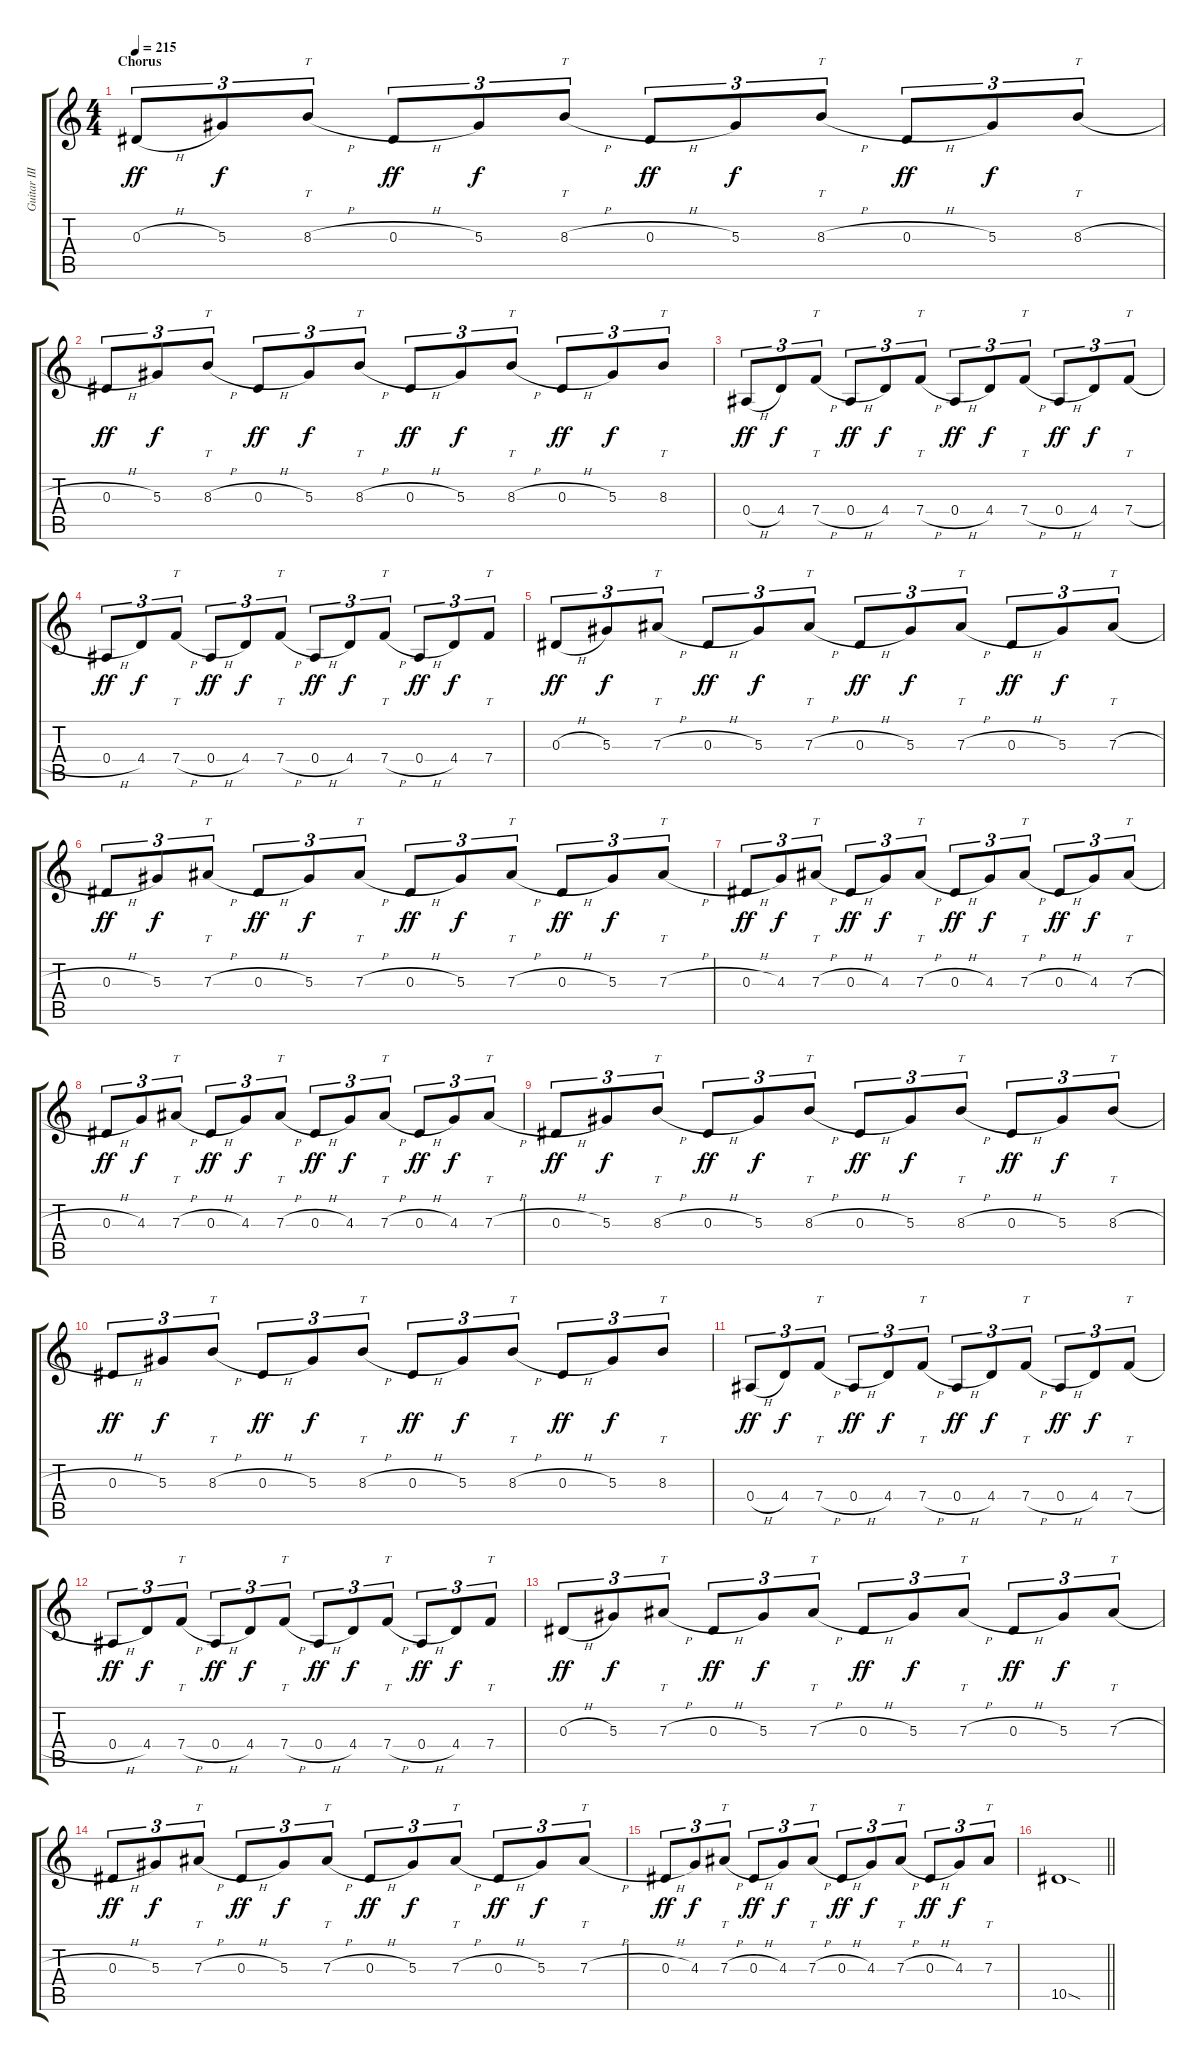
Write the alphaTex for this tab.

\track ("Guitar III" "Guitar III") {instrument distortionguitar}
\staff {score tabs}
\tuning (C4 G3 Eb3 Bb2 F2 C2) {hide}
\ts (4 4)
\section ("" "Chorus")
\tempo 215
\clef g2
\ks c
0.3{h}.8{tu (3 2) dy ff volume 12 balance 2} 5.3.8{tu (3 2) dy f} 8.3{h}.8{tt tu (3 2)} 0.3{h}.8{tu (3 2) dy ff} 5.3.8{tu (3 2) dy f} 8.3{h}.8{tt tu (3 2)} 0.3{h}.8{tu (3 2) dy ff} 5.3.8{tu (3 2) dy f} 8.3{h}.8{tt tu (3 2)} 0.3{h}.8{tu (3 2) dy ff} 5.3.8{tu (3 2) dy f} 8.3{h}.8{tt tu (3 2)} |
0.3{h}.8{tu (3 2) dy ff} 5.3.8{tu (3 2) dy f} 8.3{h}.8{tt tu (3 2)} 0.3{h}.8{tu (3 2) dy ff} 5.3.8{tu (3 2) dy f} 8.3{h}.8{tt tu (3 2)} 0.3{h}.8{tu (3 2) dy ff} 5.3.8{tu (3 2) dy f} 8.3{h}.8{tt tu (3 2)} 0.3{h}.8{tu (3 2) dy ff} 5.3.8{tu (3 2) dy f} 8.3.8{tt tu (3 2)} |
0.4{h}.8{tu (3 2) dy ff} 4.4.8{tu (3 2) dy f} 7.4{h}.8{tt tu (3 2)} 0.4{h}.8{tu (3 2) dy ff} 4.4.8{tu (3 2) dy f} 7.4{h}.8{tt tu (3 2)} 0.4{h}.8{tu (3 2) dy ff} 4.4.8{tu (3 2) dy f} 7.4{h}.8{tt tu (3 2)} 0.4{h}.8{tu (3 2) dy ff} 4.4.8{tu (3 2) dy f} 7.4{h}.8{tt tu (3 2)} |
0.4{h}.8{tu (3 2) dy ff} 4.4.8{tu (3 2) dy f} 7.4{h}.8{tt tu (3 2)} 0.4{h}.8{tu (3 2) dy ff} 4.4.8{tu (3 2) dy f} 7.4{h}.8{tt tu (3 2)} 0.4{h}.8{tu (3 2) dy ff} 4.4.8{tu (3 2) dy f} 7.4{h}.8{tt tu (3 2)} 0.4{h}.8{tu (3 2) dy ff} 4.4.8{tu (3 2) dy f} 7.4.8{tt tu (3 2)} |
0.3{h}.8{tu (3 2) dy ff} 5.3.8{tu (3 2) dy f} 7.3{h}.8{tt tu (3 2)} 0.3{h}.8{tu (3 2) dy ff} 5.3.8{tu (3 2) dy f} 7.3{h}.8{tt tu (3 2)} 0.3{h}.8{tu (3 2) dy ff} 5.3.8{tu (3 2) dy f} 7.3{h}.8{tt tu (3 2)} 0.3{h}.8{tu (3 2) dy ff} 5.3.8{tu (3 2) dy f} 7.3{h}.8{tt tu (3 2)} |
0.3{h}.8{tu (3 2) dy ff} 5.3.8{tu (3 2) dy f} 7.3{h}.8{tt tu (3 2)} 0.3{h}.8{tu (3 2) dy ff} 5.3.8{tu (3 2) dy f} 7.3{h}.8{tt tu (3 2)} 0.3{h}.8{tu (3 2) dy ff} 5.3.8{tu (3 2) dy f} 7.3{h}.8{tt tu (3 2)} 0.3{h}.8{tu (3 2) dy ff} 5.3.8{tu (3 2) dy f} 7.3{h}.8{tt tu (3 2)} |
0.3{h}.8{tu (3 2) dy ff} 4.3.8{tu (3 2) dy f} 7.3{h}.8{tt tu (3 2)} 0.3{h}.8{tu (3 2) dy ff} 4.3.8{tu (3 2) dy f} 7.3{h}.8{tt tu (3 2)} 0.3{h}.8{tu (3 2) dy ff} 4.3.8{tu (3 2) dy f} 7.3{h}.8{tt tu (3 2)} 0.3{h}.8{tu (3 2) dy ff} 4.3.8{tu (3 2) dy f} 7.3{h}.8{tt tu (3 2)} |
0.3{h}.8{tu (3 2) dy ff} 4.3.8{tu (3 2) dy f} 7.3{h}.8{tt tu (3 2)} 0.3{h}.8{tu (3 2) dy ff} 4.3.8{tu (3 2) dy f} 7.3{h}.8{tt tu (3 2)} 0.3{h}.8{tu (3 2) dy ff} 4.3.8{tu (3 2) dy f} 7.3{h}.8{tt tu (3 2)} 0.3{h}.8{tu (3 2) dy ff} 4.3.8{tu (3 2) dy f} 7.3{h}.8{tt tu (3 2)} |
0.3{h}.8{tu (3 2) dy ff} 5.3.8{tu (3 2) dy f} 8.3{h}.8{tt tu (3 2)} 0.3{h}.8{tu (3 2) dy ff} 5.3.8{tu (3 2) dy f} 8.3{h}.8{tt tu (3 2)} 0.3{h}.8{tu (3 2) dy ff} 5.3.8{tu (3 2) dy f} 8.3{h}.8{tt tu (3 2)} 0.3{h}.8{tu (3 2) dy ff} 5.3.8{tu (3 2) dy f} 8.3{h}.8{tt tu (3 2)} |
0.3{h}.8{tu (3 2) dy ff} 5.3.8{tu (3 2) dy f} 8.3{h}.8{tt tu (3 2)} 0.3{h}.8{tu (3 2) dy ff} 5.3.8{tu (3 2) dy f} 8.3{h}.8{tt tu (3 2)} 0.3{h}.8{tu (3 2) dy ff} 5.3.8{tu (3 2) dy f} 8.3{h}.8{tt tu (3 2)} 0.3{h}.8{tu (3 2) dy ff} 5.3.8{tu (3 2) dy f} 8.3.8{tt tu (3 2)} |
0.4{h}.8{tu (3 2) dy ff} 4.4.8{tu (3 2) dy f} 7.4{h}.8{tt tu (3 2)} 0.4{h}.8{tu (3 2) dy ff} 4.4.8{tu (3 2) dy f} 7.4{h}.8{tt tu (3 2)} 0.4{h}.8{tu (3 2) dy ff} 4.4.8{tu (3 2) dy f} 7.4{h}.8{tt tu (3 2)} 0.4{h}.8{tu (3 2) dy ff} 4.4.8{tu (3 2) dy f} 7.4{h}.8{tt tu (3 2)} |
0.4{h}.8{tu (3 2) dy ff} 4.4.8{tu (3 2) dy f} 7.4{h}.8{tt tu (3 2)} 0.4{h}.8{tu (3 2) dy ff} 4.4.8{tu (3 2) dy f} 7.4{h}.8{tt tu (3 2)} 0.4{h}.8{tu (3 2) dy ff} 4.4.8{tu (3 2) dy f} 7.4{h}.8{tt tu (3 2)} 0.4{h}.8{tu (3 2) dy ff} 4.4.8{tu (3 2) dy f} 7.4.8{tt tu (3 2)} |
0.3{h}.8{tu (3 2) dy ff} 5.3.8{tu (3 2) dy f} 7.3{h}.8{tt tu (3 2)} 0.3{h}.8{tu (3 2) dy ff} 5.3.8{tu (3 2) dy f} 7.3{h}.8{tt tu (3 2)} 0.3{h}.8{tu (3 2) dy ff} 5.3.8{tu (3 2) dy f} 7.3{h}.8{tt tu (3 2)} 0.3{h}.8{tu (3 2) dy ff} 5.3.8{tu (3 2) dy f} 7.3{h}.8{tt tu (3 2)} |
0.3{h}.8{tu (3 2) dy ff} 5.3.8{tu (3 2) dy f} 7.3{h}.8{tt tu (3 2)} 0.3{h}.8{tu (3 2) dy ff} 5.3.8{tu (3 2) dy f} 7.3{h}.8{tt tu (3 2)} 0.3{h}.8{tu (3 2) dy ff} 5.3.8{tu (3 2) dy f} 7.3{h}.8{tt tu (3 2)} 0.3{h}.8{tu (3 2) dy ff} 5.3.8{tu (3 2) dy f} 7.3{h}.8{tt tu (3 2)} |
0.3{h}.8{tu (3 2) dy ff} 4.3.8{tu (3 2) dy f} 7.3{h}.8{tt tu (3 2)} 0.3{h}.8{tu (3 2) dy ff} 4.3.8{tu (3 2) dy f} 7.3{h}.8{tt tu (3 2)} 0.3{h}.8{tu (3 2) dy ff} 4.3.8{tu (3 2) dy f} 7.3{h}.8{tt tu (3 2)} 0.3{h}.8{tu (3 2) dy ff} 4.3.8{tu (3 2) dy f} 7.3.8{tt tu (3 2)} |
\barLineRight lightlight
10.5{sod}.1
